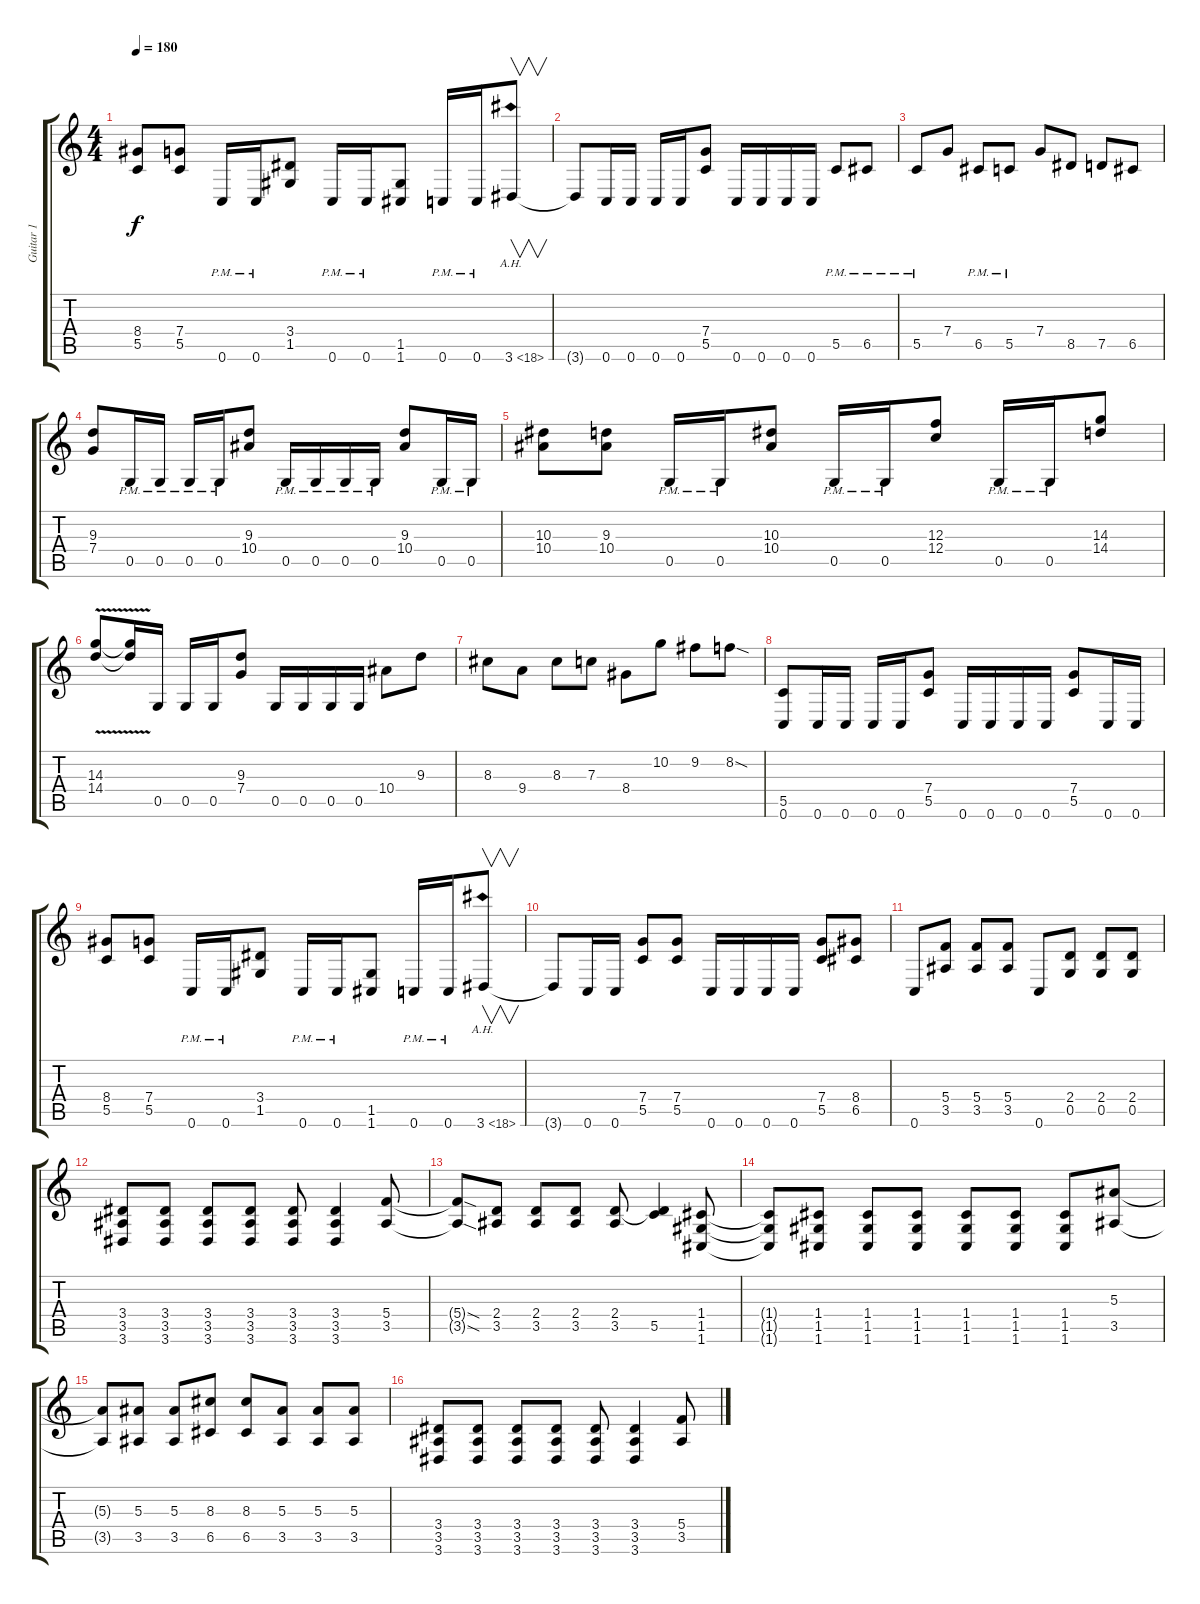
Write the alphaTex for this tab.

\track ("Guitar 1" "Guitar 1") {instrument distortionguitar}
\staff {score tabs}
\tuning (D4 A3 F3 C3 G2 C2) {hide}
\ts (4 4)
\tempo 180
\clef g2
\ks c
(8.4 5.5).8{dy f} (7.4 5.5).8 0.6{pm}.16 0.6{pm}.16 (3.4 1.5).8 0.6{pm}.16 0.6{pm}.16 (1.5 1.6).8 0.6{pm}.16 0.6{pm}.16 3.6{ah 15}.8{v} |
3.6{t}.8 0.6.16 0.6.16 0.6.16 0.6.16 (7.4 5.5).8 0.6.16 0.6.16 0.6.16 0.6.16 5.5{pm}.8 6.5{pm}.8 |
5.5{pm}.8 7.4.8 6.5{pm}.8 5.5{pm}.8 7.4.8 8.5.8 7.5.8 6.5.8 |
(9.3 7.4).8 0.5{pm}.16 0.5{pm}.16 0.5{pm}.16 0.5{pm}.16 (9.3 10.4).8 0.5{pm}.16 0.5{pm}.16 0.5{pm}.16 0.5{pm}.16 (9.3 10.4).8 0.5{pm}.16 0.5{pm}.16 |
(10.3 10.4).8 (9.3 10.4).8 0.5{pm}.16 0.5{pm}.16 (10.3 10.4).8 0.5{pm}.16 0.5{pm}.16 (12.3 12.4).8 0.5{pm}.16 0.5{pm}.16 (14.3 14.4).8 |
(14.3{v} 14.4{v}).8 (14.3{t} 14.4{t}).16 0.5.16 0.5.16 0.5.16 (9.3 7.4).8 0.5.16 0.5.16 0.5.16 0.5.16 10.4.8 9.3.8 |
8.3.8 9.4.8 8.3.8 7.3.8 8.4.8 10.2.8 9.2.8 8.2{sod}.8 |
(5.5 0.6).8 0.6.16 0.6.16 0.6.16 0.6.16 (7.4 5.5).8 0.6.16 0.6.16 0.6.16 0.6.16 (7.4 5.5).8 0.6.16 0.6.16 |
(8.4 5.5).8 (7.4 5.5).8 0.6{pm}.16 0.6{pm}.16 (3.4 1.5).8 0.6{pm}.16 0.6{pm}.16 (1.5 1.6).8 0.6{pm}.16 0.6{pm}.16 3.6{ah 15}.8{v} |
3.6{t}.8 0.6.16 0.6.16 (7.4 5.5).8 (7.4 5.5).8 0.6.16 0.6.16 0.6.16 0.6.16 (7.4 5.5).8 (8.4 6.5).8 |
0.6.8 (5.4 3.5).8 (5.4 3.5).8 (5.4 3.5).8 0.6.8 (2.4 0.5).8 (2.4 0.5).8 (2.4 0.5).8 |
(3.4 3.5 3.6).8 (3.4 3.5 3.6).8 (3.4 3.5 3.6).8 (3.4 3.5 3.6).8 (3.4 3.5 3.6).8 (3.4 3.5 3.6).4 (5.4 3.5).8 |
(5.4{sod t} 3.5{sod t}).8 (2.4 3.5).8 (2.4 3.5).8 (2.4 3.5).8 (2.4 3.5).8 (2.4{t} 5.5).4 (1.4 1.5 1.6).8 |
(1.4{t} 1.5{t} 1.6{t}).8 (1.4 1.5 1.6).8 (1.4 1.5 1.6).8 (1.4 1.5 1.6).8 (1.4 1.5 1.6).8 (1.4 1.5 1.6).8 (1.4 1.5 1.6).8 (5.3 3.5).8 |
(5.3{t} 3.5{t}).8 (5.3 3.5).8 (5.3 3.5).8 (8.3 6.5).8 (8.3 6.5).8 (5.3 3.5).8 (5.3 3.5).8 (5.3 3.5).8 |
(3.4 3.5 3.6).8 (3.4 3.5 3.6).8 (3.4 3.5 3.6).8 (3.4 3.5 3.6).8 (3.4 3.5 3.6).8 (3.4 3.5 3.6).4 (5.4 3.5).8
